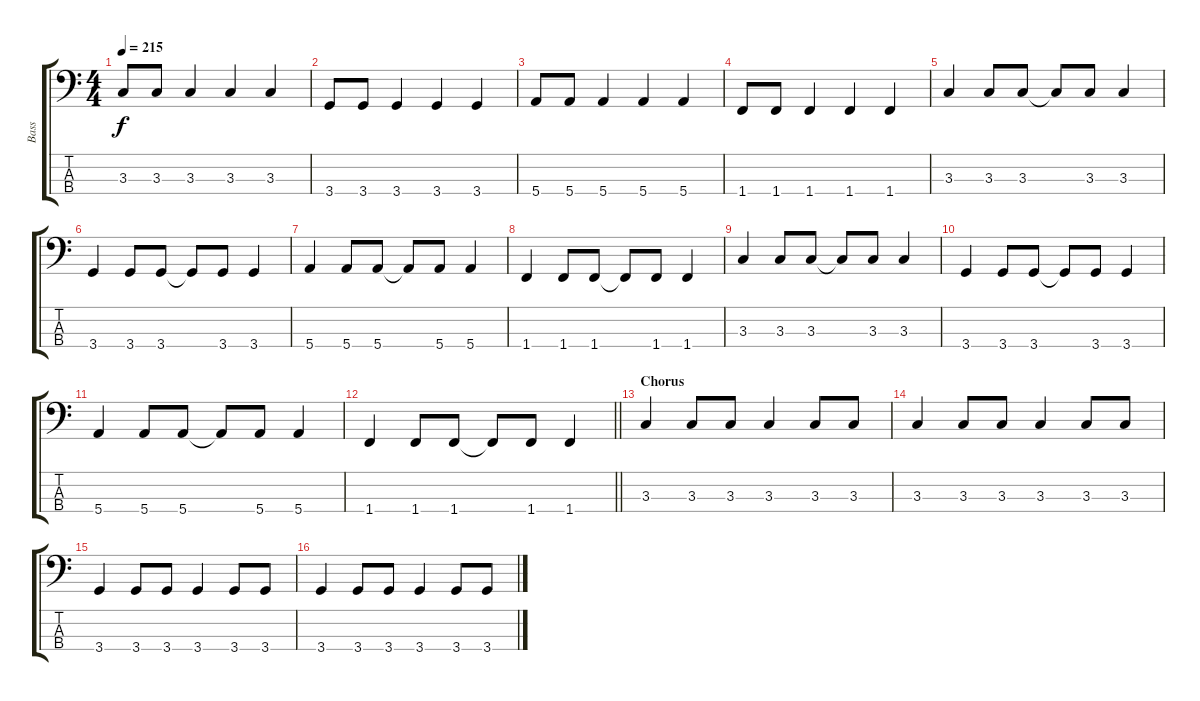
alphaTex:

\track ("Bass" "Bass") {instrument electricbassfinger}
\staff {score tabs}
\tuning (G2 D2 A1 E1) {hide}
\ts (4 4)
\tempo 215
\clef f4
\ks c
3.3.8{dy f} 3.3.8 3.3.4 3.3.4 3.3.4 |
3.4.8 3.4.8 3.4.4 3.4.4 3.4.4 |
5.4.8 5.4.8 5.4.4 5.4.4 5.4.4 |
1.4.8 1.4.8 1.4.4 1.4.4 1.4.4 |
3.3.4 3.3.8 3.3.8 3.3{t}.8 3.3.8 3.3.4 |
3.4.4 3.4.8 3.4.8 3.4{t}.8 3.4.8 3.4.4 |
5.4.4 5.4.8 5.4.8 5.4{t}.8 5.4.8 5.4.4 |
1.4.4 1.4.8 1.4.8 1.4{t}.8 1.4.8 1.4.4 |
3.3.4 3.3.8 3.3.8 3.3{t}.8 3.3.8 3.3.4 |
3.4.4 3.4.8 3.4.8 3.4{t}.8 3.4.8 3.4.4 |
5.4.4 5.4.8 5.4.8 5.4{t}.8 5.4.8 5.4.4 |
\barLineRight lightlight
1.4.4 1.4.8 1.4.8 1.4{t}.8 1.4.8 1.4.4 |
\section ("" "Chorus")
3.3.4 3.3.8 3.3.8 3.3.4 3.3.8 3.3.8 |
3.3.4 3.3.8 3.3.8 3.3.4 3.3.8 3.3.8 |
3.4.4 3.4.8 3.4.8 3.4.4 3.4.8 3.4.8 |
3.4.4 3.4.8 3.4.8 3.4.4 3.4.8 3.4.8
